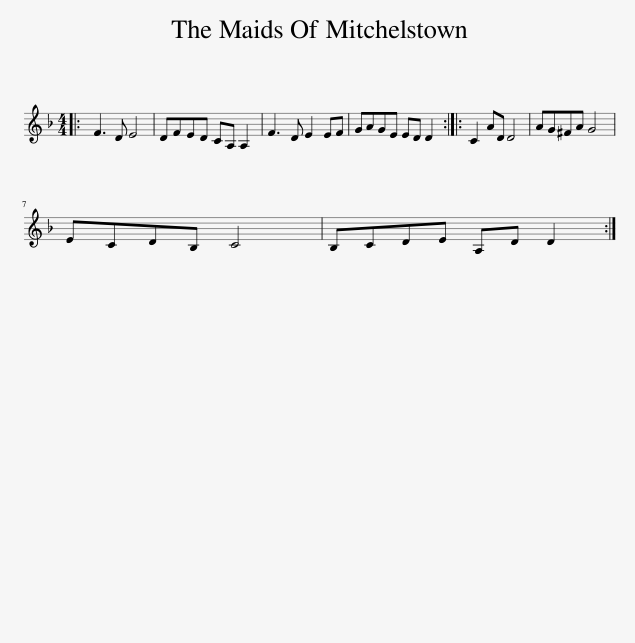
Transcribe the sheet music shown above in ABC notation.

X:1
L:1/8
M:4/4
I:linebreak $
K:Dmin
V:1 treble
V:1
|: F3 D E4 | DFED CA, A,2 | F3 D E2 EF | GAGE ED D2 :: C2 AD D4 | %5
 AG^FA G4 |$ ECDB, C4 | B,CDE A,D D2 :| %8
